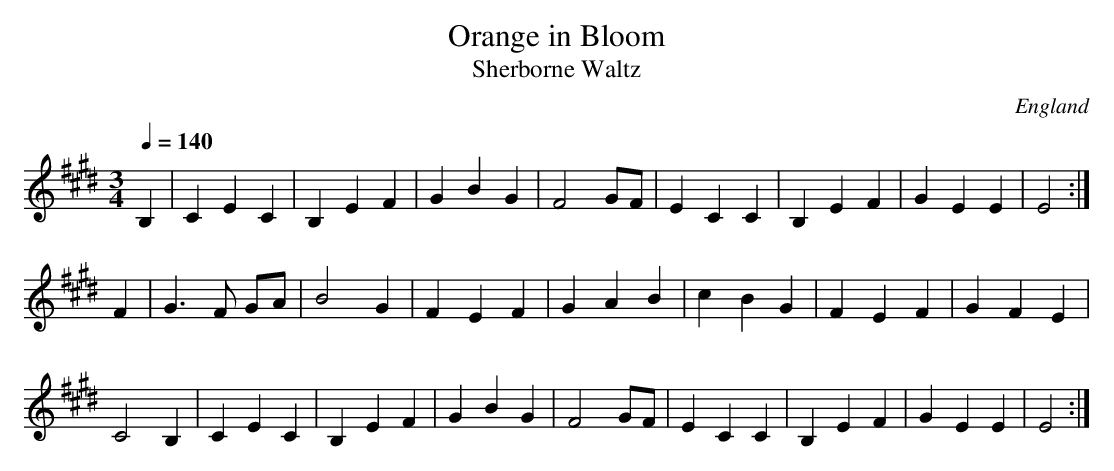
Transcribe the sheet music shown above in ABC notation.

X:1
T:Orange in Bloom
T:Sherborne Waltz
O:England
M:3/4
L:1/8
Q:1/4=140
K:Emaj
B,2|C2E2C2|B,2E2F2|G2B2G2|F4GF|E2C2C2|B,2E2F2|G2E2E2|E4:|
F2|G3F GA|B4G2|F2E2F2|G2A2B2|c2B2G2|F2E2F2|G2F2E2|
C4B,2|C2E2C2|B,2E2F2|G2B2G2|F4GF|E2C2C2|B,2E2F2|G2E2E2|E4 :|
